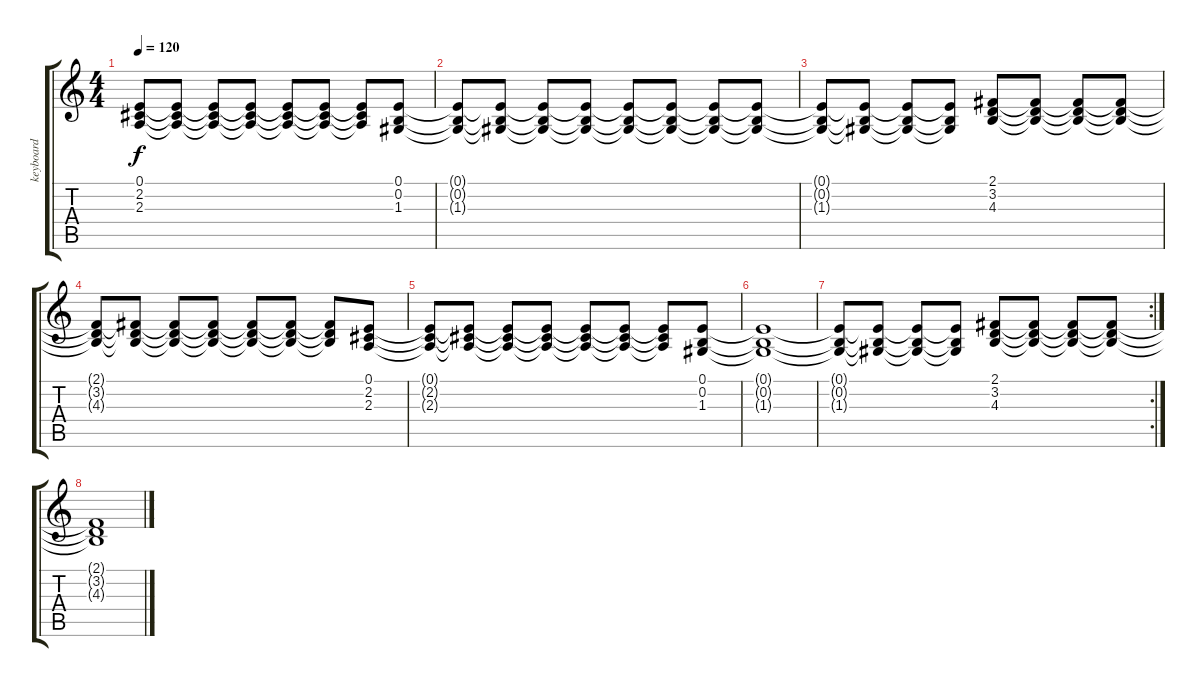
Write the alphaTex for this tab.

\track ("keyboard" "keyboard") {instrument stringensemble2}
\staff {score tabs}
\tuning (E4 B3 G3 D3 A2 E2) {hide}
\ts (4 4)
\tempo 120
\clef g2
\ks c
(0.1{t} 2.2{t} 2.3{t}).8{dy f} (0.1{t} 2.2{t} 2.3{t}).8 (0.1{t} 2.2{t} 2.3{t}).8 (0.1{t} 2.2{t} 2.3{t}).8 (0.1{t} 2.2{t} 2.3{t}).8 (0.1{t} 2.2{t} 2.3{t}).8 (0.1{t} 2.2{t} 2.3{t}).8 (0.1 0.2 1.3).8 |
(0.1{t} 0.2{t} 1.3{t}).8 (0.1{t} 0.2{t} 1.3{t}).8 (0.1{t} 0.2{t} 1.3{t}).8 (0.1{t} 0.2{t} 1.3{t}).8 (0.1{t} 0.2{t} 1.3{t}).8 (0.1{t} 0.2{t} 1.3{t}).8 (0.1{t} 0.2{t} 1.3{t}).8 (0.1{t} 0.2{t} 1.3{t}).8 |
(0.1{t} 0.2{t} 1.3{t}).8 (0.1{t} 0.2{t} 1.3{t}).8 (0.1{t} 0.2{t} 1.3{t}).8 (0.1{t} 0.2{t} 1.3{t}).8 (2.1 3.2 4.3).8 (2.1{t} 3.2{t} 4.3{t}).8 (2.1{t} 3.2{t} 4.3{t}).8 (2.1{t} 3.2{t} 4.3{t}).8 |
(2.1{t} 3.2{t} 4.3{t}).8 (2.1{t} 3.2{t} 4.3{t}).8 (2.1{t} 3.2{t} 4.3{t}).8 (2.1{t} 3.2{t} 4.3{t}).8 (2.1{t} 3.2{t} 4.3{t}).8 (2.1{t} 3.2{t} 4.3{t}).8 (2.1{t} 3.2{t} 4.3{t}).8 (0.1 2.2 2.3).8 |
(0.1{t} 2.2{t} 2.3{t}).8 (0.1{t} 2.2{t} 2.3{t}).8 (0.1{t} 2.2{t} 2.3{t}).8 (0.1{t} 2.2{t} 2.3{t}).8 (0.1{t} 2.2{t} 2.3{t}).8 (0.1{t} 2.2{t} 2.3{t}).8 (0.1{t} 2.2{t} 2.3{t}).8 (0.1 0.2 1.3).8 |
(0.1{t} 0.2{t} 1.3{t}).1 |
\rc 2
(0.1{t} 0.2{t} 1.3{t}).8 (0.1{t} 0.2{t} 1.3{t}).8 (0.1{t} 0.2{t} 1.3{t}).8 (0.1{t} 0.2{t} 1.3{t}).8 (2.1 3.2 4.3).8 (2.1{t} 3.2{t} 4.3{t}).8 (2.1{t} 3.2{t} 4.3{t}).8 (2.1{t} 3.2{t} 4.3{t}).8 |
(2.1{t} 3.2{t} 4.3{t}).1
